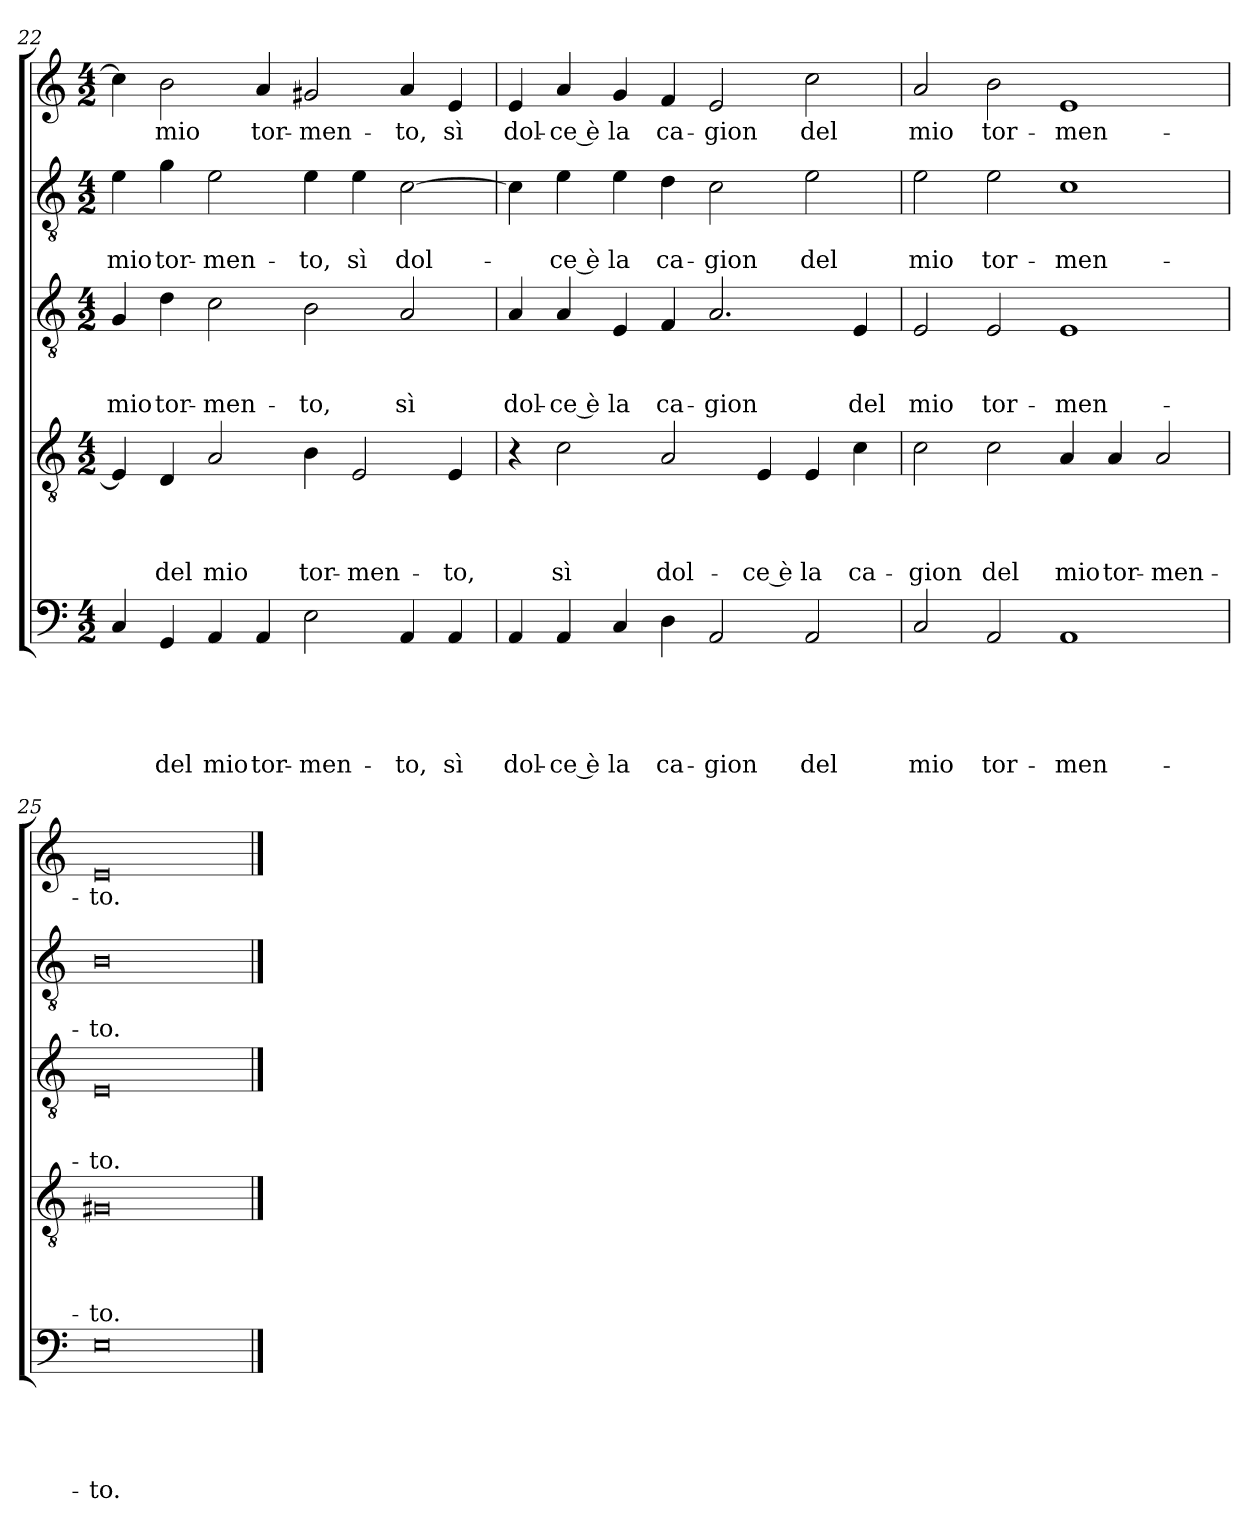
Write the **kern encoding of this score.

**kern	**text	**text	**text	**text	**text	**kern	**text	**text	**text	**text	**kern	**text	**text	**text	**kern	**text	**text	**kern	**text
*part5	*part5	*part5	*part5	*part5	*part5	*part4	*part4	*part4	*part4	*part4	*part3	*part3	*part3	*part3	*part2	*part2	*part2	*part1	*part1
*staff5	*staff5	*staff5	*staff5	*staff5	*staff5	*staff4	*staff4	*staff4	*staff4	*staff4	*staff3	*staff3	*staff3	*staff3	*staff2	*staff2	*staff2	*staff1	*staff1
*clefF4	*	*	*	*	*	*clefGv2	*	*	*	*	*clefGv2	*	*	*	*clefGv2	*	*	*clefG2	*
*k[]	*	*	*	*	*	*k[]	*	*	*	*	*k[]	*	*	*	*k[]	*	*	*k[]	*
*C:	*	*	*	*	*	*C:	*	*	*	*	*C:	*	*	*	*C:	*	*	*C:	*
*M4/2	*	*	*	*	*	*M4/2	*	*	*	*	*M4/2	*	*	*	*M4/2	*	*	*M4/2	*
=22	=22	=22	=22	=22	=22	=22	=22	=22	=22	=22	=22	=22	=22	=22	=22	=22	=22	=22	=22
!	!	!	!	!	!	!	!	!	!	!	!	!	!	!LO:LY:b	!	!	!LO:LY:b	!	!
4C/	.	.	.	.	.	4E/]	.	.	.	.	4G/	.	.	mio	4e\	.	mio	4cc\]	.
!	!	!	!	!	!LO:LY:b	!	!	!	!	!LO:LY:b	!	!	!	!LO:LY:b	!	!	!LO:LY:b	!	!LO:LY:b
4GG/	.	.	.	.	del	4D/	.	.	.	del	4d\	.	.	tor-	4g\	.	tor-	2b\	mio
!	!	!	!	!	!LO:LY:b	!	!	!	!	!LO:LY:b	!	!	!	!LO:LY:b	!	!	!LO:LY:b	!	!
4AA/	.	.	.	.	mio	2A/	.	.	.	mio	2c\	.	.	-men-	2e\	.	-men-	.	.
!	!	!	!	!	!LO:LY:b	!	!	!	!	!	!	!	!	!	!	!	!	!	!LO:LY:b
4AA/	.	.	.	.	tor-	.	.	.	.	.	.	.	.	.	.	.	.	4a/	tor-
!	!	!	!	!	!LO:LY:b	!	!	!	!	!LO:LY:b	!	!	!	!LO:LY:b	!	!	!LO:LY:b	!	!LO:LY:b
2E\	.	.	.	.	-men-	4B\	.	.	.	tor-	2B\	.	.	-to,	4e\	.	-to,	2g#X/	-men-
!	!	!	!	!	!	!	!	!	!	!LO:LY:b	!	!	!	!	!	!	!LO:LY:b	!	!
.	.	.	.	.	.	2E/	.	.	.	-men-	.	.	.	.	4e\	.	sì	.	.
!	!	!	!	!	!LO:LY:b	!	!	!	!	!	!	!	!	!LO:LY:b	!	!	!LO:LY:b	!	!LO:LY:b
4AA/	.	.	.	.	-to,	.	.	.	.	.	2A/	.	.	sì	[2c\	.	dol-	4a/	-to,
!	!	!	!	!	!LO:LY:b	!	!	!	!	!LO:LY:b	!	!	!	!	!	!	!	!	!LO:LY:b
4AA/	.	.	.	.	sì	4E/	.	.	.	-to,	.	.	.	.	.	.	.	4e/	sì
!!LO:LB:g=z
=23	=23	=23	=23	=23	=23	=23	=23	=23	=23	=23	=23	=23	=23	=23	=23	=23	=23	=23	=23
!	!	!	!	!	!LO:LY:b	!	!	!	!	!	!	!	!	!LO:LY:b	!	!	!	!	!LO:LY:b
4AA/	.	.	.	.	dol-	4r	.	.	.	.	4A/	.	.	dol-	4c\]	.	.	4e/	dol-
!	!	!	!	!	!LO:LY:b	!	!	!	!	!LO:LY:b	!	!	!	!LO:LY:b	!	!	!LO:LY:b	!	!LO:LY:b
4AA/	.	.	.	.	-ce è	2c\	.	.	.	sì	4A/	.	.	-ce è	4e\	.	-ce è	4a/	-ce è
!	!	!	!	!	!LO:LY:b	!	!	!	!	!	!	!	!	!LO:LY:b	!	!	!LO:LY:b	!	!LO:LY:b
4C/	.	.	.	.	la	.	.	.	.	.	4E/	.	.	la	4e\	.	la	4g/	la
!	!	!	!	!	!LO:LY:b	!	!	!	!	!LO:LY:b	!	!	!	!LO:LY:b	!	!	!LO:LY:b	!	!LO:LY:b
4D\	.	.	.	.	ca-	2A/	.	.	.	dol-	4F/	.	.	ca-	4d\	.	ca-	4f/	ca-
!	!	!	!	!	!LO:LY:b	!	!	!	!	!	!	!	!	!LO:LY:b	!	!	!LO:LY:b	!	!LO:LY:b
2AA/	.	.	.	.	-gion	.	.	.	.	.	2.A/	.	.	-gion	2c\	.	-gion	2e/	-gion
!	!	!	!	!	!	!	!	!	!	!LO:LY:b	!	!	!	!	!	!	!	!	!
.	.	.	.	.	.	4E/	.	.	.	-ce è	.	.	.	.	.	.	.	.	.
!	!	!	!	!	!LO:LY:b	!	!	!	!	!LO:LY:b	!	!	!	!	!	!	!LO:LY:b	!	!LO:LY:b
2AA/	.	.	.	.	del	4E/	.	.	.	la	.	.	.	.	2e\	.	del	2cc\	del
!	!	!	!	!	!	!	!	!	!	!LO:LY:b	!	!	!	!LO:LY:b	!	!	!	!	!
.	.	.	.	.	.	4c\	.	.	.	ca-	4E/	.	.	del	.	.	.	.	.
=24	=24	=24	=24	=24	=24	=24	=24	=24	=24	=24	=24	=24	=24	=24	=24	=24	=24	=24	=24
!	!	!	!	!	!LO:LY:b	!	!	!	!	!LO:LY:b	!	!	!	!LO:LY:b	!	!	!LO:LY:b	!	!LO:LY:b
2C/	.	.	.	.	mio	2c\	.	.	.	-gion	2E/	.	.	mio	2e\	.	mio	2a/	mio
!	!	!	!	!	!LO:LY:b	!	!	!	!	!LO:LY:b	!	!	!	!LO:LY:b	!	!	!LO:LY:b	!	!LO:LY:b
2AA/	.	.	.	.	tor-	2c\	.	.	.	del	2E/	.	.	tor-	2e\	.	tor-	2b\	tor-
!	!	!	!	!	!LO:LY:b	!	!	!	!	!LO:LY:b	!	!	!	!LO:LY:b	!	!	!LO:LY:b	!	!LO:LY:b
1AA	.	.	.	.	-men-	4A/	.	.	.	mio	1E	.	.	-men-	1c	.	-men-	1e	-men-
!	!	!	!	!	!	!	!	!	!	!LO:LY:b	!	!	!	!	!	!	!	!	!
.	.	.	.	.	.	4A/	.	.	.	tor-	.	.	.	.	.	.	.	.	.
!	!	!	!	!	!	!	!	!	!	!LO:LY:b	!	!	!	!	!	!	!	!	!
.	.	.	.	.	.	2A/	.	.	.	-men-	.	.	.	.	.	.	.	.	.
=25	=25	=25	=25	=25	=25	=25	=25	=25	=25	=25	=25	=25	=25	=25	=25	=25	=25	=25	=25
!	!	!	!	!	!LO:LY:b	!	!	!	!	!LO:LY:b	!	!	!	!LO:LY:b	!	!	!LO:LY:b	!	!LO:LY:b
0E	.	.	.	.	-to.	0G#X	.	.	.	-to.	0E	.	.	-to.	0B	.	-to.	0e	-to.
==	==	==	==	==	==	==	==	==	==	==	==	==	==	==	==	==	==	==	==
*-	*-	*-	*-	*-	*-	*-	*-	*-	*-	*-	*-	*-	*-	*-	*-	*-	*-	*-	*-
